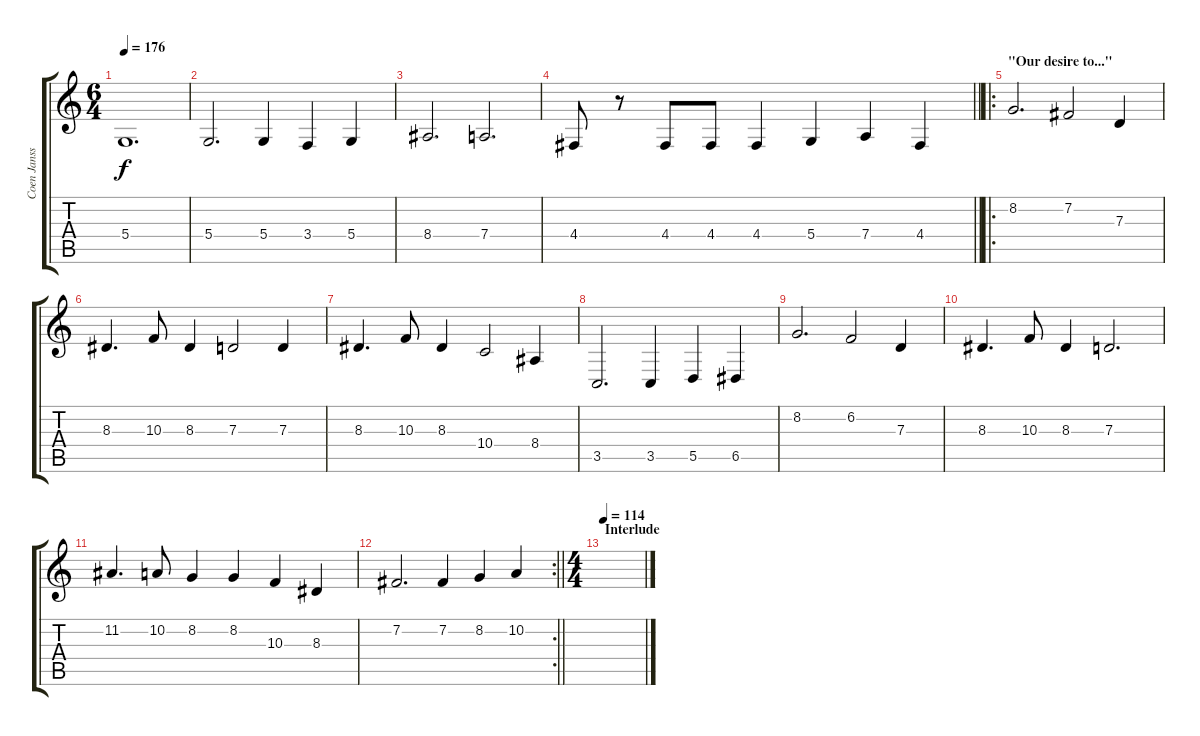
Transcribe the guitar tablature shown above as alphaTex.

\track ("Coen Janssen" "Coen Janss") {instrument stringensemble1}
\staff {score tabs}
\tuning (E4 B3 G3 D3 A2 E2) {hide}
\ts (6 4)
\tempo 176
\clef g2
\ks c
5.4.1{d dy f} |
5.4.2{d} 5.4.4 3.4.4 5.4.4 |
8.4.2{d} 7.4.2{d} |
\barLineRight lightlight
4.4.8{instrument tremolostrings} r.8 4.4.8 4.4.8 4.4.4 5.4.4 7.4.4 4.4.4 |
\ro
\section ("" "\"Our desire to...\"")
8.2.2{d} 7.2.2 7.3.4 |
8.3.4{d} 10.3.8 8.3.4 7.3.2 7.3.4 |
8.3.4{d} 10.3.8 8.3.4 10.4.2 8.4.4 |
3.5.2{d} 3.5.4 5.5.4 6.5.4 |
8.2.2{d} 6.2.2 7.3.4 |
8.3.4{d} 10.3.8 8.3.4 7.3.2{d} |
11.2.4{d} 10.2.8 8.2.4 8.2.4 10.3.4 8.3.4 |
\rc 2
\barLineRight lightlight
7.2.2{d} 7.2.4 8.2.4 10.2.4 |
\ts (4 4)
\section ("" "Interlude")
\tempo 114
